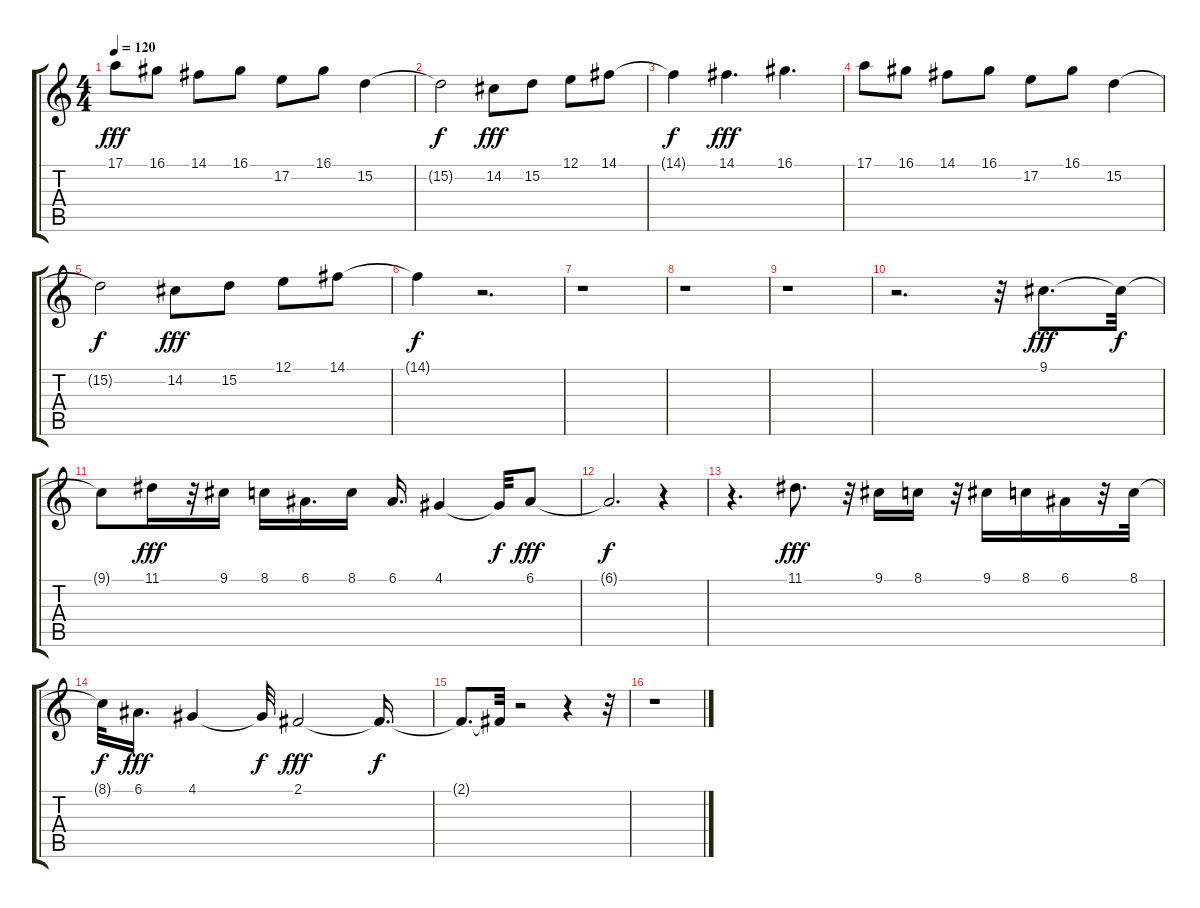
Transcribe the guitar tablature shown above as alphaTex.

\track "" {instrument flute}
\staff {score tabs}
\tuning (E4 B3 G3 D3 A2 E2) {hide}
\ts (4 4)
\tempo 120
\clef g2
\ks c
17.1.8{dy fff} 16.1.8 14.1.8 16.1.8 17.2.8 16.1.8 15.2.4 |
15.2{t}.2{dy f} 14.2.8{dy fff} 15.2.8 12.1.8 14.1.8 |
14.1{t}.4{dy f} 14.1.4{d dy fff} 16.1.4{d} |
17.1.8 16.1.8 14.1.8 16.1.8 17.2.8 16.1.8 15.2.4 |
15.2{t}.2{dy f} 14.2.8{dy fff} 15.2.8 12.1.8 14.1.8 |
14.1{t}.4{dy f} r.2{d} |
r.1 |
r.1 |
r.1 |
r.2{d} r.32 9.1.8{d dy fff volume 9} 9.1{t}.32{dy f} |
9.1{t}.8 11.1.16{dy fff} r.32 9.1.16 8.1.16 6.1.16{d} 8.1.16 6.1.16{d} 4.1.4 4.1{t}.32{dy f} 6.1.8{dy fff} |
6.1{t}.2{d dy f} r.4 |
r.4{d} 11.1.8{d dy fff} r.32 9.1.16 8.1.16 r.32 9.1.16 8.1.16 6.1.16 r.32 8.1.32 |
8.1{t}.32{dy f} 6.1.16{d dy fff} 4.1.4 4.1{t}.32{dy f} 2.1.2{dy fff} 2.1{t}.16{d dy f} |
2.1{t}.8{d} 2.1{t}.32 r.2 r.4 r.32 |
r.1
